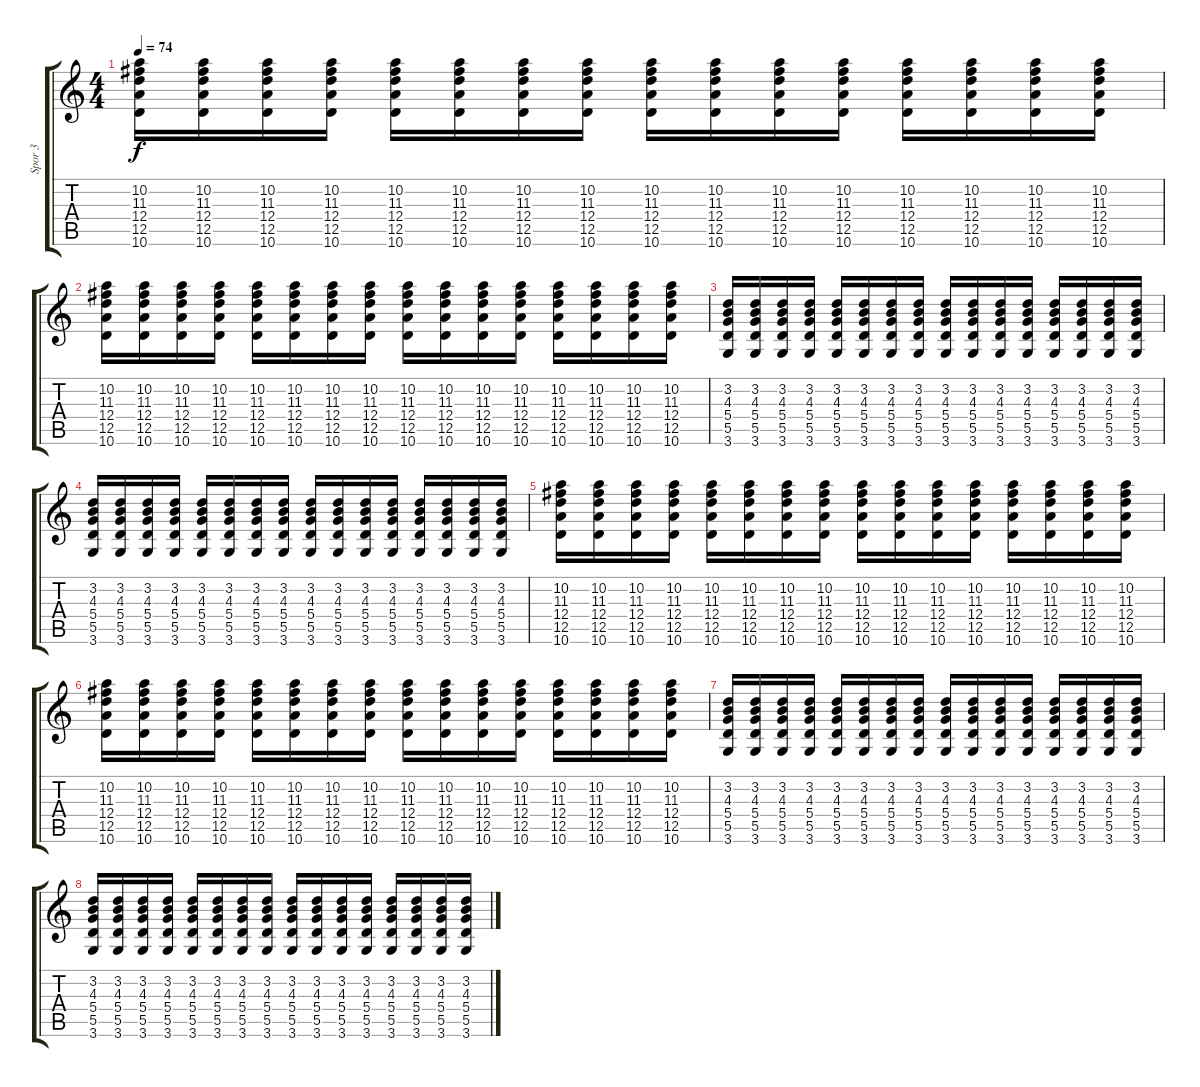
\track ("Spor 3" "Spor 3") {instrument overdrivenguitar}
\staff {score tabs}
\tuning (E4 B3 G3 D3 A2 E2) {hide}
\ts (4 4)
\tempo 74
\clef g2
\ks c
(10.2 11.3 12.4 12.5 10.6).16{dy f} (10.2 11.3 12.4 12.5 10.6).16 (10.2 11.3 12.4 12.5 10.6).16 (10.2 11.3 12.4 12.5 10.6).16 (10.2 11.3 12.4 12.5 10.6).16 (10.2 11.3 12.4 12.5 10.6).16 (10.2 11.3 12.4 12.5 10.6).16 (10.2 11.3 12.4 12.5 10.6).16 (10.2 11.3 12.4 12.5 10.6).16 (10.2 11.3 12.4 12.5 10.6).16 (10.2 11.3 12.4 12.5 10.6).16 (10.2 11.3 12.4 12.5 10.6).16 (10.2 11.3 12.4 12.5 10.6).16 (10.2 11.3 12.4 12.5 10.6).16 (10.2 11.3 12.4 12.5 10.6).16 (10.2 11.3 12.4 12.5 10.6).16 |
(10.2 11.3 12.4 12.5 10.6).16 (10.2 11.3 12.4 12.5 10.6).16 (10.2 11.3 12.4 12.5 10.6).16 (10.2 11.3 12.4 12.5 10.6).16 (10.2 11.3 12.4 12.5 10.6).16 (10.2 11.3 12.4 12.5 10.6).16 (10.2 11.3 12.4 12.5 10.6).16 (10.2 11.3 12.4 12.5 10.6).16 (10.2 11.3 12.4 12.5 10.6).16 (10.2 11.3 12.4 12.5 10.6).16 (10.2 11.3 12.4 12.5 10.6).16 (10.2 11.3 12.4 12.5 10.6).16 (10.2 11.3 12.4 12.5 10.6).16 (10.2 11.3 12.4 12.5 10.6).16 (10.2 11.3 12.4 12.5 10.6).16 (10.2 11.3 12.4 12.5 10.6).16 |
(3.2 4.3 5.4 5.5 3.6).16 (3.2 4.3 5.4 5.5 3.6).16 (3.2 4.3 5.4 5.5 3.6).16 (3.2 4.3 5.4 5.5 3.6).16 (3.2 4.3 5.4 5.5 3.6).16 (3.2 4.3 5.4 5.5 3.6).16 (3.2 4.3 5.4 5.5 3.6).16 (3.2 4.3 5.4 5.5 3.6).16 (3.2 4.3 5.4 5.5 3.6).16 (3.2 4.3 5.4 5.5 3.6).16 (3.2 4.3 5.4 5.5 3.6).16 (3.2 4.3 5.4 5.5 3.6).16 (3.2 4.3 5.4 5.5 3.6).16 (3.2 4.3 5.4 5.5 3.6).16 (3.2 4.3 5.4 5.5 3.6).16 (3.2 4.3 5.4 5.5 3.6).16 |
(3.2 4.3 5.4 5.5 3.6).16 (3.2 4.3 5.4 5.5 3.6).16 (3.2 4.3 5.4 5.5 3.6).16 (3.2 4.3 5.4 5.5 3.6).16 (3.2 4.3 5.4 5.5 3.6).16 (3.2 4.3 5.4 5.5 3.6).16 (3.2 4.3 5.4 5.5 3.6).16 (3.2 4.3 5.4 5.5 3.6).16 (3.2 4.3 5.4 5.5 3.6).16 (3.2 4.3 5.4 5.5 3.6).16 (3.2 4.3 5.4 5.5 3.6).16 (3.2 4.3 5.4 5.5 3.6).16 (3.2 4.3 5.4 5.5 3.6).16 (3.2 4.3 5.4 5.5 3.6).16 (3.2 4.3 5.4 5.5 3.6).16 (3.2 4.3 5.4 5.5 3.6).16 |
(10.2 11.3 12.4 12.5 10.6).16 (10.2 11.3 12.4 12.5 10.6).16 (10.2 11.3 12.4 12.5 10.6).16 (10.2 11.3 12.4 12.5 10.6).16 (10.2 11.3 12.4 12.5 10.6).16 (10.2 11.3 12.4 12.5 10.6).16 (10.2 11.3 12.4 12.5 10.6).16 (10.2 11.3 12.4 12.5 10.6).16 (10.2 11.3 12.4 12.5 10.6).16 (10.2 11.3 12.4 12.5 10.6).16 (10.2 11.3 12.4 12.5 10.6).16 (10.2 11.3 12.4 12.5 10.6).16 (10.2 11.3 12.4 12.5 10.6).16 (10.2 11.3 12.4 12.5 10.6).16 (10.2 11.3 12.4 12.5 10.6).16 (10.2 11.3 12.4 12.5 10.6).16 |
(10.2 11.3 12.4 12.5 10.6).16 (10.2 11.3 12.4 12.5 10.6).16 (10.2 11.3 12.4 12.5 10.6).16 (10.2 11.3 12.4 12.5 10.6).16 (10.2 11.3 12.4 12.5 10.6).16 (10.2 11.3 12.4 12.5 10.6).16 (10.2 11.3 12.4 12.5 10.6).16 (10.2 11.3 12.4 12.5 10.6).16 (10.2 11.3 12.4 12.5 10.6).16 (10.2 11.3 12.4 12.5 10.6).16 (10.2 11.3 12.4 12.5 10.6).16 (10.2 11.3 12.4 12.5 10.6).16 (10.2 11.3 12.4 12.5 10.6).16 (10.2 11.3 12.4 12.5 10.6).16 (10.2 11.3 12.4 12.5 10.6).16 (10.2 11.3 12.4 12.5 10.6).16 |
(3.2 4.3 5.4 5.5 3.6).16 (3.2 4.3 5.4 5.5 3.6).16 (3.2 4.3 5.4 5.5 3.6).16 (3.2 4.3 5.4 5.5 3.6).16 (3.2 4.3 5.4 5.5 3.6).16 (3.2 4.3 5.4 5.5 3.6).16 (3.2 4.3 5.4 5.5 3.6).16 (3.2 4.3 5.4 5.5 3.6).16 (3.2 4.3 5.4 5.5 3.6).16 (3.2 4.3 5.4 5.5 3.6).16 (3.2 4.3 5.4 5.5 3.6).16 (3.2 4.3 5.4 5.5 3.6).16 (3.2 4.3 5.4 5.5 3.6).16 (3.2 4.3 5.4 5.5 3.6).16 (3.2 4.3 5.4 5.5 3.6).16 (3.2 4.3 5.4 5.5 3.6).16 |
(3.2 4.3 5.4 5.5 3.6).16 (3.2 4.3 5.4 5.5 3.6).16 (3.2 4.3 5.4 5.5 3.6).16 (3.2 4.3 5.4 5.5 3.6).16 (3.2 4.3 5.4 5.5 3.6).16 (3.2 4.3 5.4 5.5 3.6).16 (3.2 4.3 5.4 5.5 3.6).16 (3.2 4.3 5.4 5.5 3.6).16 (3.2 4.3 5.4 5.5 3.6).16 (3.2 4.3 5.4 5.5 3.6).16 (3.2 4.3 5.4 5.5 3.6).16 (3.2 4.3 5.4 5.5 3.6).16 (3.2 4.3 5.4 5.5 3.6).16 (3.2 4.3 5.4 5.5 3.6).16 (3.2 4.3 5.4 5.5 3.6).16 (3.2 4.3 5.4 5.5 3.6).16
